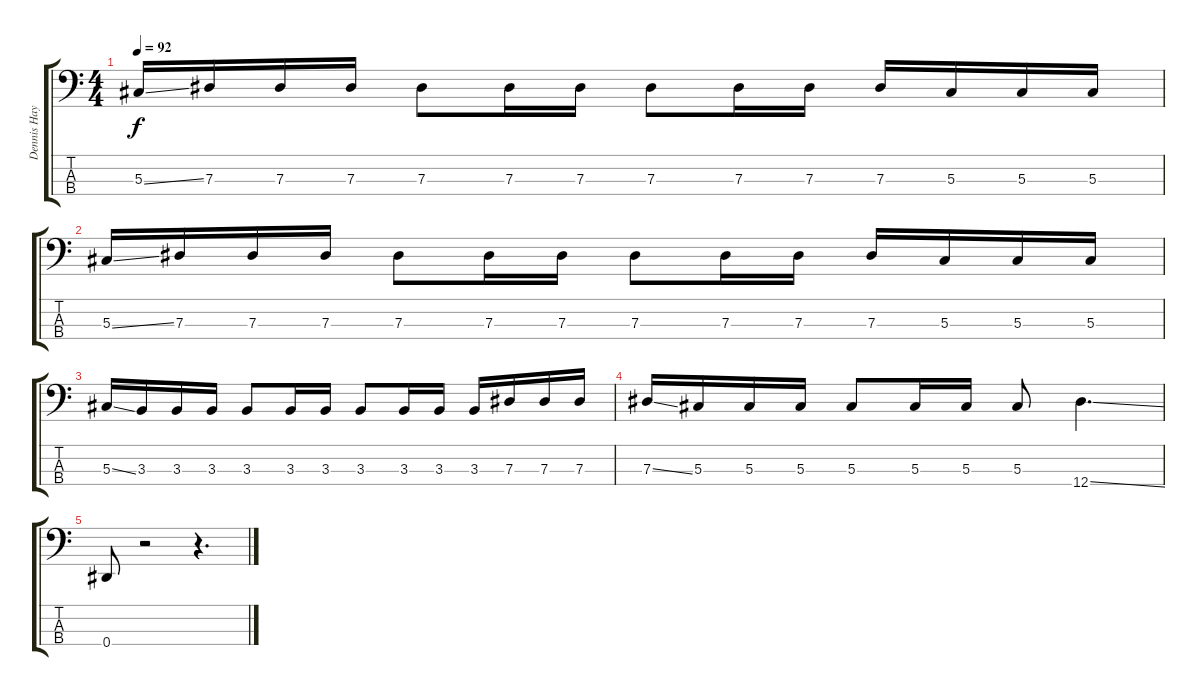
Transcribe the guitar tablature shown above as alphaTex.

\track ("Dennis Hayes" "Dennis Hay") {instrument electricbassfinger}
\staff {score tabs}
\tuning (Gb2 Db2 Ab1 Eb1) {hide}
\ts (4 4)
\tempo 92
\clef f4
\ks c
5.3{ss}.16{dy f} 7.3.16 7.3.16 7.3.16 7.3.8 7.3.16 7.3.16 7.3.8 7.3.16 7.3.16 7.3.16 5.3.16 5.3.16 5.3.16 |
5.3{ss}.16 7.3.16 7.3.16 7.3.16 7.3.8 7.3.16 7.3.16 7.3.8 7.3.16 7.3.16 7.3.16 5.3.16 5.3.16 5.3.16 |
5.3{ss}.16 3.3.16 3.3.16 3.3.16 3.3.8 3.3.16 3.3.16 3.3.8 3.3.16 3.3.16 3.3.16 7.3.16 7.3.16 7.3.16 |
7.3{ss}.16 5.3.16 5.3.16 5.3.16 5.3.8 5.3.16 5.3.16 5.3.8 12.4{ss}.4{d} |
0.4.8 r.2 r.4{d}
